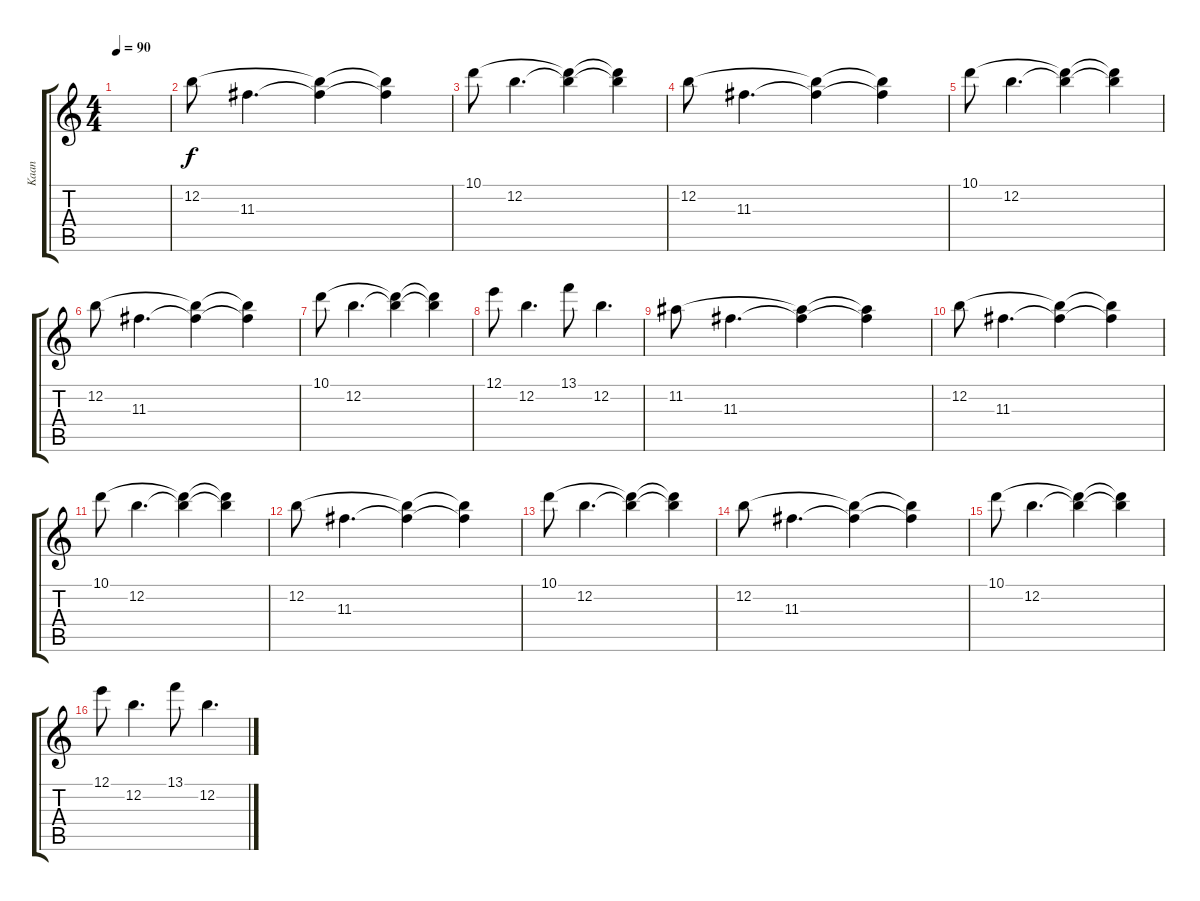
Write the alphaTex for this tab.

\track ("Kaan" "Kaan") {instrument electricguitarclean}
\staff {score tabs}
\tuning (E4 B3 G3 D3 A2 E2) {hide}
\ts (4 4)
\tempo 90
\clef g2
\ks c
|
12.2.8 11.3.4{d} (12.2{t} 11.3{t}).4 (12.2{t} 11.3{t}).4 |
10.1.8 12.2.4{d} (10.1{t} 12.2{t}).4 (10.1{t} 12.2{t}).4 |
12.2.8 11.3.4{d} (12.2{t} 11.3{t}).4 (12.2{t} 11.3{t}).4 |
10.1.8 12.2.4{d} (10.1{t} 12.2{t}).4 (10.1{t} 12.2{t}).4 |
12.2.8 11.3.4{d} (12.2{t} 11.3{t}).4 (12.2{t} 11.3{t}).4 |
10.1.8 12.2.4{d} (10.1{t} 12.2{t}).4 (10.1{t} 12.2{t}).4 |
12.1.8 12.2.4{d} 13.1.8 12.2.4{d} |
11.2.8 11.3.4{d} (11.2{t} 11.3{t}).4 (11.2{t} 11.3{t}).4 |
12.2.8 11.3.4{d} (12.2{t} 11.3{t}).4 (12.2{t} 11.3{t}).4 |
10.1.8 12.2.4{d} (10.1{t} 12.2{t}).4 (10.1{t} 12.2{t}).4 |
12.2.8 11.3.4{d} (12.2{t} 11.3{t}).4 (12.2{t} 11.3{t}).4 |
10.1.8 12.2.4{d} (10.1{t} 12.2{t}).4 (10.1{t} 12.2{t}).4 |
12.2.8 11.3.4{d} (12.2{t} 11.3{t}).4 (12.2{t} 11.3{t}).4 |
10.1.8 12.2.4{d} (10.1{t} 12.2{t}).4 (10.1{t} 12.2{t}).4 |
12.1.8 12.2.4{d} 13.1.8 12.2.4{d}
